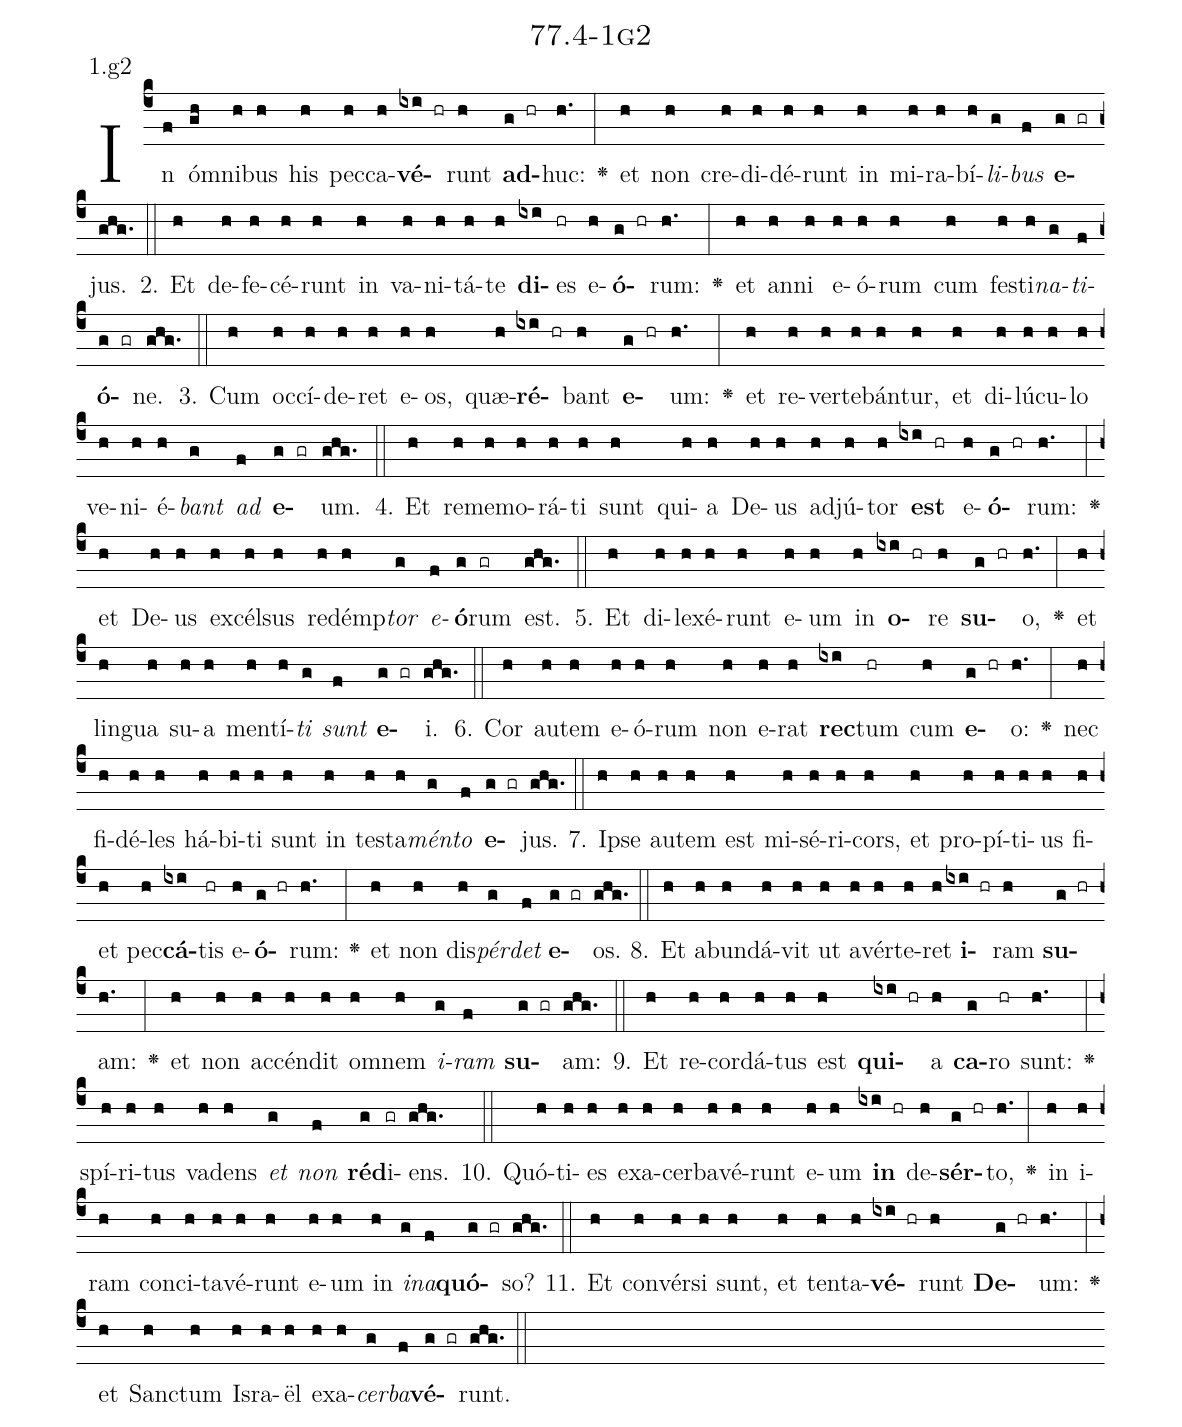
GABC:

name: 77.4-1g2;
annotation: 1.g2;
%%
(c4)In(f) óm(gh)ni(h)bus(h) his(h) pec(h)ca(h)<b>vé</b>(ixi hr)runt(h) <b>ad</b>(g hr)huc:(h.) <v>\greheightstar</v>(:) et(h) non(h) cre(h)di(h)dé(h)runt(h) in(h) mi(h)ra(h)bí(h)<i>li</i>(g)<i>bus</i>(f) <b>e</b>(g gr)jus.(ghg.) (::)
2. Et(h) de(h)fe(h)cé(h)runt(h) in(h) va(h)ni(h)tá(h)te(h) <b>di</b>(ixi)es(hr) e(h)<b>ó</b>(g hr)rum:(h.) <v>\greheightstar</v>(:) et(h) an(h)ni(h) e(h)ó(h)rum(h) cum(h) fes(h)ti(h)<i>na</i>(g)<i>ti</i>(f)<b>ó</b>(g gr)ne.(ghg.) (::)
3. Cum(h) oc(h)cí(h)de(h)ret(h) e(h)os,(h) quæ(h)<b>ré</b>(ixi hr)bant(h) <b>e</b>(g hr)um:(h.) <v>\greheightstar</v>(:) et(h) re(h)ver(h)te(h)bán(h)tur,(h) et(h) di(h)lú(h)cu(h)lo(h) ve(h)ni(h)é(h)<i>bant</i>(g) <i>ad</i>(f) <b>e</b>(g gr)um.(ghg.) (::)
4. Et(h) re(h)me(h)mo(h)rá(h)ti(h) sunt(h) qui(h)a(h) De(h)us(h) ad(h)jú(h)tor(h) <b>est</b>(ixi hr) e(h)<b>ó</b>(g hr)rum:(h.) <v>\greheightstar</v>(:) et(h) De(h)us(h) ex(h)cél(h)sus(h) red(h)émp(h)<i>tor</i>(g) <i>e</i>(f)<b>ó</b>(g)rum(gr) est.(ghg.) (::)
5. Et(h) di(h)le(h)xé(h)runt(h) e(h)um(h) in(h) <b>o</b>(ixi hr)re(h) <b>su</b>(g hr)o,(h.) <v>\greheightstar</v>(:) et(h) lin(h)gua(h) su(h)a(h) men(h)tí(h)<i>ti</i>(g) <i>sunt</i>(f) <b>e</b>(g gr)i.(ghg.) (::)
6. Cor(h) au(h)tem(h) e(h)ó(h)rum(h) non(h) e(h)rat(h) <b>rec</b>(ixi)tum(hr) cum(h) <b>e</b>(g hr)o:(h.) <v>\greheightstar</v>(:) nec(h) fi(h)dé(h)les(h) há(h)bi(h)ti(h) sunt(h) in(h) tes(h)ta(h)<i>mén</i>(g)<i>to</i>(f) <b>e</b>(g gr)jus.(ghg.) (::)
7. Ip(h)se(h) au(h)tem(h) est(h) mi(h)sé(h)ri(h)cors,(h) et(h) pro(h)pí(h)ti(h)us(h) fi(h)et(h) pec(h)<b>cá</b>(ixi)tis(hr) e(h)<b>ó</b>(g hr)rum:(h.) <v>\greheightstar</v>(:) et(h) non(h) dis(h)<i>pér</i>(g)<i>det</i>(f) <b>e</b>(g gr)os.(ghg.) (::)
8. Et(h) ab(h)un(h)dá(h)vit(h) ut(h) a(h)vér(h)te(h)ret(h) <b>i</b>(ixi hr)ram(h) <b>su</b>(g hr)am:(h.) <v>\greheightstar</v>(:) et(h) non(h) ac(h)cén(h)dit(h) om(h)nem(h) <i>i</i>(g)<i>ram</i>(f) <b>su</b>(g gr)am:(ghg.) (::)
9. Et(h) re(h)cor(h)dá(h)tus(h) est(h) <b>qui</b>(ixi hr)a(h) <b>ca</b>(g)ro(hr) sunt:(h.) <v>\greheightstar</v>(:) spí(h)ri(h)tus(h) va(h)dens(h) <i>et</i>(g) <i>non</i>(f) <b>réd</b>(g)i(gr)ens.(ghg.) (::)
10. Quó(h)ti(h)es(h) ex(h)a(h)cer(h)ba(h)vé(h)runt(h) e(h)um(h) <b>in</b>(ixi hr) de(h)<b>sér</b>(g hr)to,(h.) <v>\greheightstar</v>(:) in(h) i(h)ram(h) con(h)ci(h)ta(h)vé(h)runt(h) e(h)um(h) in(h) <i>in</i>(g)<i>a</i>(f)<b>quó</b>(g gr)so?(ghg.) (::)
11. Et(h) con(h)vér(h)si(h) sunt,(h) et(h) ten(h)ta(h)<b>vé</b>(ixi hr)runt(h) <b>De</b>(g hr)um:(h.) <v>\greheightstar</v>(:) et(h) Sanc(h)tum(h) Is(h)ra(h)ël(h) ex(h)a(h)<i>cer</i>(g)<i>ba</i>(f)<b>vé</b>(g gr)runt.(ghg.) (::)
